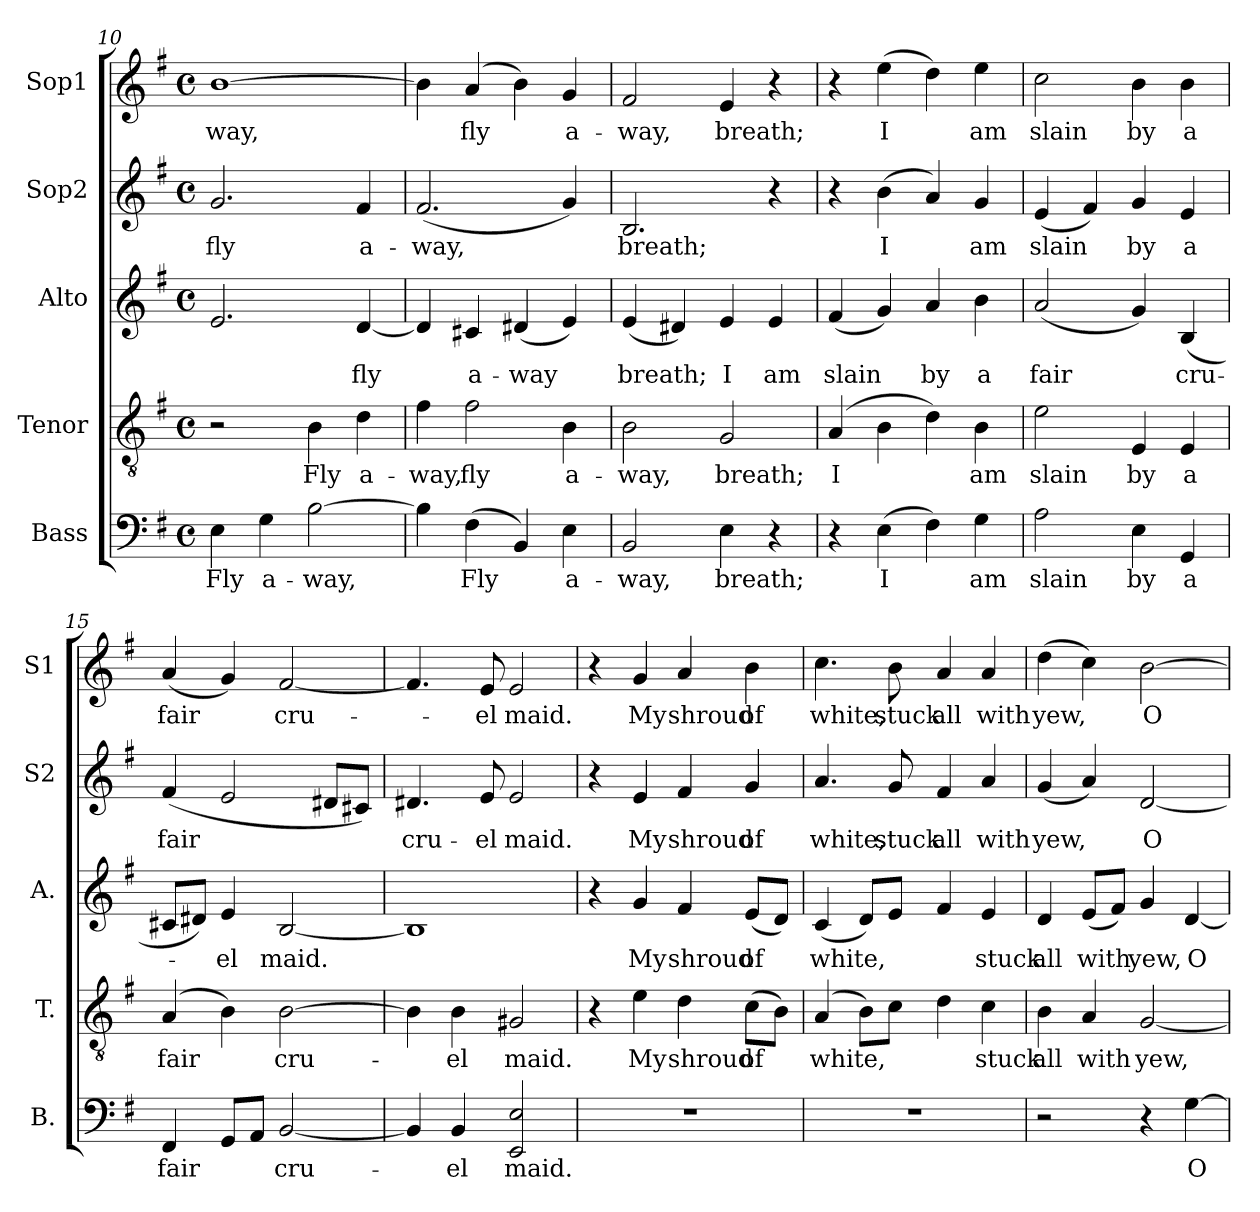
**kern	**text	**kern	**text	**kern	**text	**kern	**text	**kern	**text
*part5	*part5	*part4	*part4	*part3	*part3	*part2	*part2	*part1	*part1
*staff5	*staff5	*staff4	*staff4	*staff3	*staff3	*staff2	*staff2	*staff1	*staff1
*I"Bass	*	*I"Tenor	*	*I"Alto	*	*I"Sop2	*	*I"Sop1	*
*I'B.	*	*I'T.	*	*I'A.	*	*I'S2	*	*I'S1	*
*clefF4	*	*clefGv2	*	*clefG2	*	*clefG2	*	*clefG2	*
*k[f#]	*	*k[f#]	*	*k[f#]	*	*k[f#]	*	*k[f#]	*
*M4/4	*	*M4/4	*	*M4/4	*	*M4/4	*	*M4/4	*
*met(c)	*	*met(c)	*	*met(c)	*	*met(c)	*	*met(c)	*
=10	=10	=10	=10	=10	=10	=10	=10	=10	=10
!	!LO:LY:b	!	!	!	!	!	!LO:LY:b	!	!LO:LY:b
4E\	Fly	2r	.	2.e/	.	2.g/	fly	[1b	-way,
!	!LO:LY:b	!	!	!	!	!	!	!	!
4G\	a-	.	.	.	.	.	.	.	.
!	!LO:LY:b	!	!LO:LY:b	!	!	!	!	!	!
[2B\	-way,	4B\	Fly	.	.	.	.	.	.
!	!	!	!LO:LY:b	!	!LO:LY:b	!	!LO:LY:b	!	!
.	.	4d\	a-	[4d/	fly	4f#/	a-	.	.
=11	=11	=11	=11	=11	=11	=11	=11	=11	=11
!	!	!	!LO:LY:b	!	!	!	!LO:LY:b	!	!
4B\]	.	4f#\	-way,	4d/]	.	(<2.f#/	-way,	4b\]	.
!	!LO:LY:b	!	!LO:LY:b	!	!LO:LY:b	!	!	!	!LO:LY:b
(>4F#\	Fly	2f#\	fly	4c#X/	a-	.	.	(>4a/	fly
!	!	!	!	!	!LO:LY:b	!	!	!	!
4BB/)	.	.	.	(<4d#X/	-way	.	.	4b\)	.
!	!LO:LY:b	!	!LO:LY:b	!	!	!	!	!	!LO:LY:b
4E\	a-	4B\	a-	4e/)	.	4g/)	.	4g/	a-
!!LO:PB:g=z
=12	=12	=12	=12	=12	=12	=12	=12	=12	=12
!	!LO:LY:b	!	!LO:LY:b	!	!LO:LY:b	!	!LO:LY:b	!	!LO:LY:b
2BB/	-way,	2B\	-way,	(<4e/	breath;	2.B/	breath;	2f#/	-way,
.	.	.	.	4d#X/)	.	.	.	.	.
!	!LO:LY:b	!	!LO:LY:b	!	!LO:LY:b	!	!	!	!LO:LY:b
4E\	breath;	2G/	breath;	4e/	I	.	.	4e/	breath;
!	!	!	!	!	!LO:LY:b	!	!	!	!
4r	.	.	.	4e/	am	4r	.	4r	.
=13	=13	=13	=13	=13	=13	=13	=13	=13	=13
!	!	!	!LO:LY:b	!	!LO:LY:b	!	!	!	!
4r	.	(>4A/	I	(<4f#/	slain	4r	.	4r	.
!	!LO:LY:b	!	!	!	!	!	!LO:LY:b	!	!LO:LY:b
(>4E\	I	4B\	.	4g/)	.	(>4b\	I	(>4ee\	I
!	!	!	!	!	!LO:LY:b	!	!	!	!
4F#\)	.	4d\)	.	4a/	by	4a/)	.	4dd\)	.
!	!LO:LY:b	!	!LO:LY:b	!	!LO:LY:b	!	!LO:LY:b	!	!LO:LY:b
4G\	am	4B\	am	4b\	a	4g/	am	4ee\	am
=14	=14	=14	=14	=14	=14	=14	=14	=14	=14
!	!LO:LY:b	!	!LO:LY:b	!	!LO:LY:b	!	!LO:LY:b	!	!LO:LY:b
2A\	slain	2e\	slain	(<2a/	fair	(<4e/	slain	2cc\	slain
.	.	.	.	.	.	4f#/)	.	.	.
!	!LO:LY:b	!	!LO:LY:b	!	!	!	!LO:LY:b	!	!LO:LY:b
4E\	by	4E/	by	4g/)	.	4g/	by	4b\	by
!	!LO:LY:b	!	!LO:LY:b	!	!LO:LY:b	!	!LO:LY:b	!	!LO:LY:b
4GG/	a	4E/	a	(>4B/	cru-	4e/	a	4b\	a
=15	=15	=15	=15	=15	=15	=15	=15	=15	=15
!	!LO:LY:b	!	!LO:LY:b	!	!	!	!LO:LY:b	!	!LO:LY:b
4FF#/	fair	(>4A/	fair	8c#X/L	.	(<4f#/	fair	(<4a/	fair
.	.	.	.	8d#X/J)	.	.	.	.	.
!	!	!	!	!	!LO:LY:b	!	!	!	!
8GG/L	.	4B\)	.	4e/	-el	2e/	.	4g/)	.
8AA/J	.	.	.	.	.	.	.	.	.
!	!LO:LY:b	!	!LO:LY:b	!	!LO:LY:b	!	!	!	!LO:LY:b
[2BB/	cru-	[2B\	cru-	[2B/	maid.	.	.	[2f#/	cru-
.	.	.	.	.	.	8d#X/L	.	.	.
.	.	.	.	.	.	8c#X/J)	.	.	.
=16	=16	=16	=16	=16	=16	=16	=16	=16	=16
!	!	!	!	!	!	!	!LO:LY:b	!	!
4BB/]	.	4B\]	.	1B]	.	4.d#X/	cru-	4.f#/]	.
!	!LO:LY:b	!	!LO:LY:b	!	!	!	!	!	!
4BB/	-el	4B\	-el	.	.	.	.	.	.
!	!	!	!	!	!	!	!LO:LY:b	!	!LO:LY:b
.	.	.	.	.	.	8e/	-el	8e/	-el
!	!LO:LY:b	!	!LO:LY:b	!	!	!	!LO:LY:b	!	!LO:LY:b
2EE/ 2E/	maid.	2G#X/	maid.	.	.	2e/	maid.	2e/	maid.
=17	=17	=17	=17	=17	=17	=17	=17	=17	=17
1r	.	4r	.	4r	.	4r	.	4r	.
!	!	!	!LO:LY:b	!	!LO:LY:b	!	!LO:LY:b	!	!LO:LY:b
.	.	4e\	My	4g/	My	4e/	My	4g/	My
!	!	!	!LO:LY:b	!	!LO:LY:b	!	!LO:LY:b	!	!LO:LY:b
.	.	4d\	shroud	4f#/	shroud	4f#/	shroud	4a/	shroud
!	!	!	!LO:LY:b	!	!LO:LY:b	!	!LO:LY:b	!	!LO:LY:b
.	.	(>8c\L	of	(<8e/L	of	4g/	of	4b\	of
.	.	8B\J)	.	8d/J)	.	.	.	.	.
!!LO:LB:g=z
=18	=18	=18	=18	=18	=18	=18	=18	=18	=18
!	!	!	!LO:LY:b	!	!LO:LY:b	!	!LO:LY:b	!	!LO:LY:b
1r	.	(>4A/	white,	(>4c/	white,	4.a/	white,	4.cc\	white,
.	.	8B\L)	.	8d/L)	.	.	.	.	.
!	!	!	!	!	!	!	!LO:LY:b	!	!LO:LY:b
.	.	8c\J	.	8e/J	.	8g/	stuck	8b\	stuck
!	!	!	!	!	!	!	!LO:LY:b	!	!LO:LY:b
.	.	4d\	.	4f#/	.	4f#/	all	4a/	all
!	!	!	!LO:LY:b	!	!LO:LY:b	!	!LO:LY:b	!	!LO:LY:b
.	.	4c\	stuck	4e/	stuck	4a/	with	4a/	with
=19	=19	=19	=19	=19	=19	=19	=19	=19	=19
!	!	!	!LO:LY:b	!	!LO:LY:b	!	!LO:LY:b	!	!LO:LY:b
2r	.	4B\	all	4d/	all	(<4g/	yew,	(>4dd\	yew,
!	!	!	!LO:LY:b	!	!LO:LY:b	!	!	!	!
.	.	4A/	with	(<8e/L	with	4a/)	.	4cc\)	.
.	.	.	.	8f#/J)	.	.	.	.	.
!	!	!	!LO:LY:b	!	!LO:LY:b	!	!LO:LY:b	!	!LO:LY:b
4r	.	[2G/	yew,	4g/	yew,	[2d/	O	[2b\	O
!	!LO:LY:b	!	!	!	!LO:LY:b	!	!	!	!
[4G\	O	.	.	[4d/	O	.	.	.	.
=	=	=	=	=	=	=	=	=	=
*-	*-	*-	*-	*-	*-	*-	*-	*-	*-
